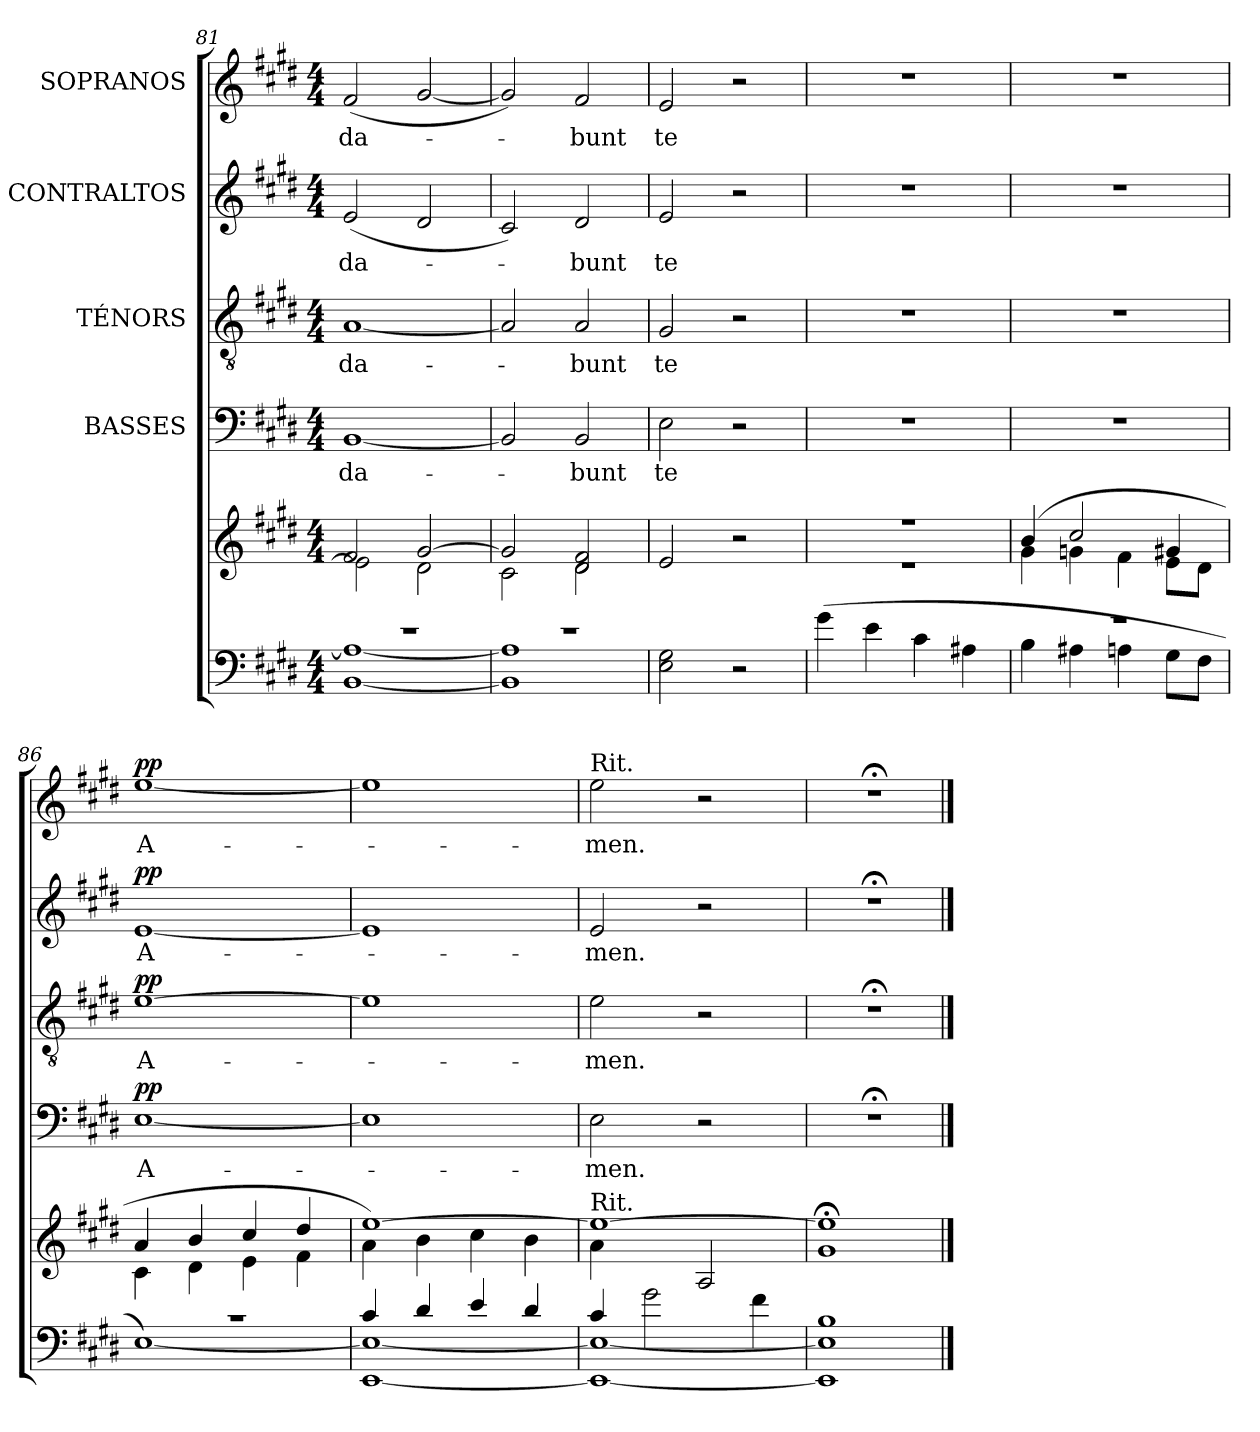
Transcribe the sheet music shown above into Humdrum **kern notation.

**kern	**kern	**kern	**text	**dynam	**kern	**text	**dynam	**kern	**text	**dynam	**kern	**text	**dynam
*part5	*part5	*part4	*part4	*part4	*part3	*part3	*part3	*part2	*part2	*part2	*part1	*part1	*part1
*staff6	*staff5	*staff4	*staff4	*staff4	*staff3	*staff3	*staff3	*staff2	*staff2	*staff2	*staff1	*staff1	*staff1
*	*	*I"BASSES	*	*	*I"TÉNORS	*	*	*I"CONTRALTOS	*	*	*I"SOPRANOS	*	*
!!LO:LB:g=z
*clefF4	*clefG2	*clefF4	*	*	*clefGv2	*	*	*clefG2	*	*	*clefG2	*	*
*k[f#c#g#d#]	*k[f#c#g#d#]	*k[f#c#g#d#]	*	*	*k[f#c#g#d#]	*	*	*k[f#c#g#d#]	*	*	*k[f#c#g#d#]	*	*
*M4/4	*M4/4	*M4/4	*	*	*M4/4	*	*	*M4/4	*	*	*M4/4	*	*
=81	=81	=81	=81	=81	=81	=81	=81	=81	=81	=81	=81	=81	=81
*^	*^	*	*	*	*	*	*	*	*	*	*	*	*
1r	[1BBi/ 1Ai_/	2f#j/	2eZ\]	[1BBj/	da-	.	[1Aj/	da-	.	(2ej/	da-	.	(2f#j/	da-	.
.	.	[2g#j/	2d#Z\	.	.	.	.	.	.	2d#j/	.	.	[2g#j/	.	.
=82	=82	=82	=82	=82	=82	=82	=82	=82	=82	=82	=82	=82	=82	=82	=82
1r	1BBi]/ 1Ai]/	2g#j/]	2c#Z\	2BBj/]	.	.	2Aj/]	.	.	2c#j/)	.	.	2g#j/])	.	.
.	.	2d#j/ 2f#j/	2d#Z\	2BBj/	-bunt	.	2Aj/	-bunt	.	2d#j/	-bunt	.	2f#j/	-bunt	.
*v	*v	*	*	*	*	*	*	*	*	*	*	*	*	*	*
*	*v	*v	*	*	*	*	*	*	*	*	*	*	*	*
=83	=83	=83	=83	=83	=83	=83	=83	=83	=83	=83	=83	=83	=83
2Ei\ 2G#i\	2ej/	2Ej\	te	.	2G#j/	te	.	2ej/	te	.	2ej/	te	.
2r	2r	2r	.	.	2r	.	.	2r	.	.	2r	.	.
=84	=84	=84	=84	=84	=84	=84	=84	=84	=84	=84	=84	=84	=84
*	*^	*	*	*	*	*	*	*	*	*	*	*	*
(4g#i\	1r	1r	1r	.	.	1r	.	.	1r	.	.	1r	.	.
4ei\	.	.	.	.	.	.	.	.	.	.	.	.	.	.
4c#i\	.	.	.	.	.	.	.	.	.	.	.	.	.	.
4A#Xi\	.	.	.	.	.	.	.	.	.	.	.	.	.	.
=85	=85	=85	=85	=85	=85	=85	=85	=85	=85	=85	=85	=85	=85	=85
*^	*	*	*	*	*	*	*	*	*	*	*	*	*	*
1r	4Bi\	(4bj/	4g#Z\	1r	.	.	1r	.	.	1r	.	.	1r	.	.
.	4A#Xi\	2cc#j/	4gnZ\	.	.	.	.	.	.	.	.	.	.	.	.
.	4Ani\	.	4f#Z\	.	.	.	.	.	.	.	.	.	.	.	.
.	8G#iL	4g#Xj/	8eZL	.	.	.	.	.	.	.	.	.	.	.	.
.	8F#iJ	.	8d#ZJ	.	.	.	.	.	.	.	.	.	.	.	.
=86	=86	=86	=86	=86	=86	=86	=86	=86	=86	=86	=86	=86	=86	=86	=86
!	!	!	!	!	!	!LO:DY:a	!	!	!LO:DY:a	!	!	!LO:DY:a	!	!	!LO:DY:a
1r	[1Ei/)	4aj/	4c#Z\	[1Ej/	A-	pp	[1ej\	A-	pp	[1ej/	A-	pp	[1eej/	A-	pp
.	.	4bj/	4d#Z\	.	.	.	.	.	.	.	.	.	.	.	.
.	.	4cc#j/	4eZ\	.	.	.	.	.	.	.	.	.	.	.	.
.	.	4dd#j/	4f#Z\	.	.	.	.	.	.	.	.	.	.	.	.
!!LO:PB:g=z
=87	=87	=87	=87	=87	=87	=87	=87	=87	=87	=87	=87	=87	=87	=87	=87
4c#i/	[1EEV\ 1EV_\	[1eej/)	4aZ\	1Ej/]	.	.	1ej/]	.	.	1ej/]	.	.	1eej/]	.	.
4d#i/	.	.	4bZ\	.	.	.	.	.	.	.	.	.	.	.	.
4ei/	.	.	4cc#Z\	.	.	.	.	.	.	.	.	.	.	.	.
4d#i/	.	.	4bZ\	.	.	.	.	.	.	.	.	.	.	.	.
=88	=88	=88	=88	=88	=88	=88	=88	=88	=88	=88	=88	=88	=88	=88	=88
!	!	!	!	!	!	!	!	!	!	!	!	!	!LO:TX:t=Rit.	!	!
!	!	!LO:TX:t=Rit.	!	!	!	!	!	!	!	!	!	!	!	!	!
4c#i/	1EEV_\ 1EV_\	1eej/_	4aZ\	2Ej\	-men.	.	2ej\	-men.	.	2ej/	-men.	.	2eej\	-men.	.
2g#i\	.	.	4ryy	.	.	.	.	.	.	.	.	.	.	.	.
.	.	.	2AZ/	2r	.	.	2r	.	.	2r	.	.	2r	.	.
4f#i\	.	.	.	.	.	.	.	.	.	.	.	.	.	.	.
*v	*v	*	*	*	*	*	*	*	*	*	*	*	*	*	*
*	*v	*v	*	*	*	*	*	*	*	*	*	*	*	*
=89	=89	=89	=89	=89	=89	=89	=89	=89	=89	=89	=89	=89	=89
1EEi]/ 1Ei]/ 1Bi/	1g#j;</ 1eej];</	1r;<	.	.	1r;<	.	.	1r;<	.	.	1r;<	.	.
==	==	==	==	==	==	==	==	==	==	==	==	==	==
*-	*-	*-	*-	*-	*-	*-	*-	*-	*-	*-	*-	*-	*-
